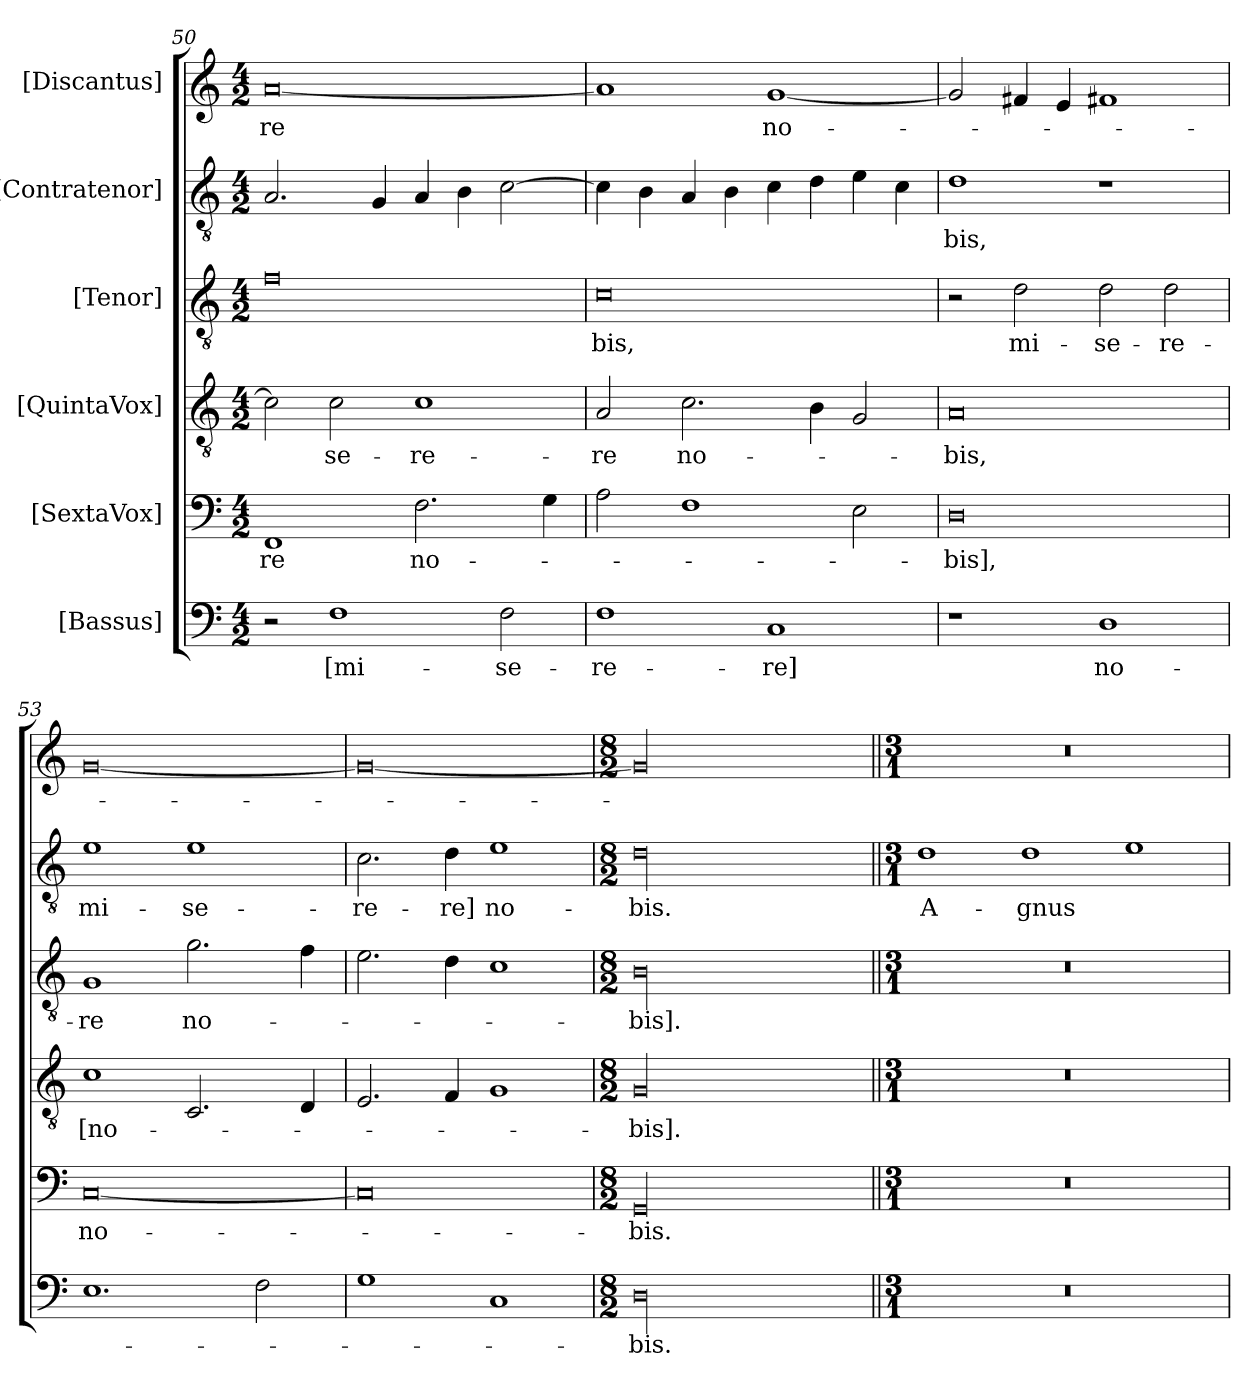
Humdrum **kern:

**kern	**text	**kern	**text	**kern	**text	**kern	**text	**kern	**text	**kern	**text
*part6	*part6	*part5	*part5	*part4	*part4	*part3	*part3	*part2	*part2	*part1	*part1
*staff6	*staff6	*staff5	*staff5	*staff4	*staff4	*staff3	*staff3	*staff2	*staff2	*staff1	*staff1
*I"[Bassus]	*	*I"[SextaVox]	*	*I"[QuintaVox]	*	*I"[Tenor]	*	*I"[Contratenor]	*	*I"[Discantus]	*
*clefF4	*	*clefF4	*	*clefGv2	*	*clefGv2	*	*clefGv2	*	*clefG2	*
*k[]	*	*k[]	*	*k[]	*	*k[]	*	*k[]	*	*k[]	*
*M4/2	*	*M4/2	*	*M4/2	*	*M4/2	*	*M4/2	*	*M4/2	*
=50	=50	=50	=50	=50	=50	=50	=50	=50	=50	=50	=50
2r	.	1FF/	-re	2c\]	.	0f\	.	2.A/	.	[0a/	-re
1F\	[mi-	.	.	2c\	-se-	.	.	.	.	.	.
.	.	.	.	.	.	.	.	4G/	.	.	.
.	.	2.F\	no-	1c\	-re-	.	.	4A/	.	.	.
.	.	.	.	.	.	.	.	4B\	.	.	.
2F\	-se-	.	.	.	.	.	.	[2c\	.	.	.
.	.	4G\	.	.	.	.	.	.	.	.	.
=51	=51	=51	=51	=51	=51	=51	=51	=51	=51	=51	=51
1F\	-re-	2A\	.	2A/	-re	0c\	-bis,	4c\]	.	1a/]	.
.	.	.	.	.	.	.	.	4B\	.	.	.
.	.	1F\	.	2.c\	no-	.	.	4A/	.	.	.
.	.	.	.	.	.	.	.	4B\	.	.	.
1C/	-re]	.	.	.	.	.	.	4c\	.	[1g/	no-
.	.	.	.	4B\	.	.	.	4d\	.	.	.
.	.	2E\	.	2G/	.	.	.	4e\	.	.	.
.	.	.	.	.	.	.	.	4c\	.	.	.
=52	=52	=52	=52	=52	=52	=52	=52	=52	=52	=52	=52
1r	.	0D\	-bis],	0A/	-bis,	2r	.	1d\	-bis,	2g/]	.
.	.	.	.	.	.	2d\	mi-	.	.	4f#X/	.
.	.	.	.	.	.	.	.	.	.	4e/	.
1D\	no-	.	.	.	.	2d\	-se-	1r	.	1f#X/	.
.	.	.	.	.	.	2d\	-re-	.	.	.	.
=53	=53	=53	=53	=53	=53	=53	=53	=53	=53	=53	=53
1.E\	.	[0C/	no-	1c\	[no-	1G/	-re	1e\	mi-	[0g/	.
.	.	.	.	2.C/	.	2.g\	no-	1e\	-se-	.	.
2F\	.	.	.	.	.	.	.	.	.	.	.
.	.	.	.	4D/	.	4f\	.	.	.	.	.
=54	=54	=54	=54	=54	=54	=54	=54	=54	=54	=54	=54
1G\	.	0C/]	.	2.E/	.	2.e\	.	2.c\	-re-	0g/_	.
.	.	.	.	4F/	.	4d\	.	4d\	-re]	.	.
1C/	.	.	.	1G/	.	1c\	.	1e\	no-	.	.
=55	=55	=55	=55	=55	=55	=55	=55	=55	=55	=55	=55
*M8/2	*	*M8/2	*	*M8/2	*	*M8/2	*	*M8/2	*	*M8/2	*
00D\	-bis.	00GG/	-bis.	00G/	-bis].	00B\	-bis].	00d\	-bis.	00g/]	.
=56||	=56||	=56||	=56||	=56||	=56||	=56||	=56||	=56||	=56||	=56||	=56||
*M3/1	*	*M3/1	*	*M3/1	*	*M3/1	*	*M3/1	*	*M3/1	*
!LO:N:vis=0	!	!LO:N:vis=0	!	!LO:N:vis=0	!	!LO:N:vis=0	!	!	!	!LO:N:vis=0	!
0.r	.	0.r	.	0.r	.	0.r	.	1d\	A-	0.r	.
.	.	.	.	.	.	.	.	1d\	-gnus	.	.
.	.	.	.	.	.	.	.	1e\	.	.	.
=	=	=	=	=	=	=	=	=	=	=	=
*-	*-	*-	*-	*-	*-	*-	*-	*-	*-	*-	*-
